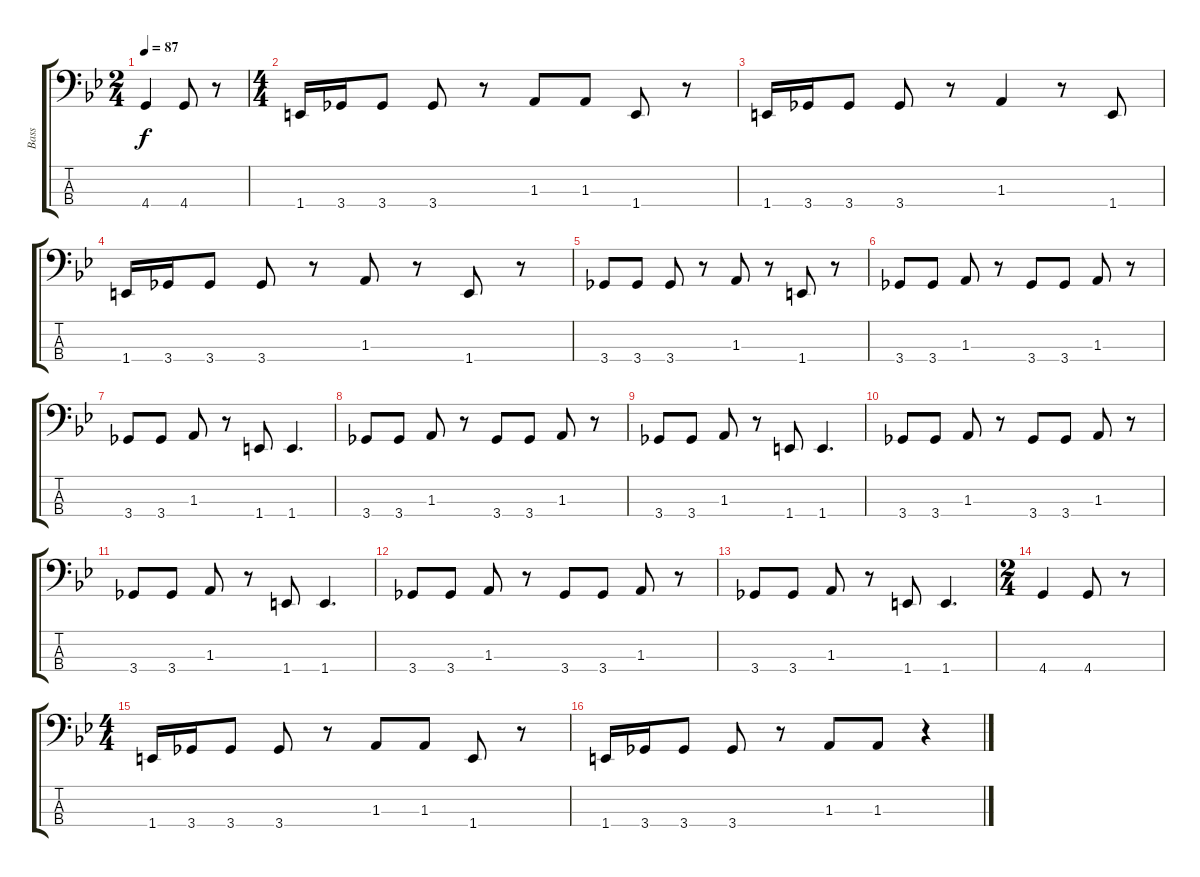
\track ("Bass" "Bass") {instrument electricbassfinger}
\staff {score tabs}
\tuning (Gb2 Db2 Ab1 Eb1) {hide}
\ts (2 4)
\tempo 87
\clef f4
\ks bb
4.4.4{dy f} 4.4.8 r.8 |
\ts (4 4)
1.4.16 3.4.16 3.4.8 3.4.8 r.8 1.3.8 1.3.8 1.4.8 r.8 |
1.4.16 3.4.16 3.4.8 3.4.8 r.8 1.3.4 r.8 1.4.8 |
1.4.16 3.4.16 3.4.8 3.4.8 r.8 1.3.8 r.8 1.4.8 r.8 |
3.4.8 3.4.8 3.4.8 r.8 1.3.8 r.8 1.4.8 r.8 |
3.4.8 3.4.8 1.3.8 r.8 3.4.8 3.4.8 1.3.8 r.8 |
3.4.8 3.4.8 1.3.8 r.8 1.4.8 1.4.4{d} |
3.4.8 3.4.8 1.3.8 r.8 3.4.8 3.4.8 1.3.8 r.8 |
3.4.8 3.4.8 1.3.8 r.8 1.4.8 1.4.4{d} |
3.4.8 3.4.8 1.3.8 r.8 3.4.8 3.4.8 1.3.8 r.8 |
3.4.8 3.4.8 1.3.8 r.8 1.4.8 1.4.4{d} |
3.4.8 3.4.8 1.3.8 r.8 3.4.8 3.4.8 1.3.8 r.8 |
3.4.8 3.4.8 1.3.8 r.8 1.4.8 1.4.4{d} |
\ts (2 4)
4.4.4 4.4.8 r.8 |
\ts (4 4)
1.4.16 3.4.16 3.4.8 3.4.8 r.8 1.3.8 1.3.8 1.4.8 r.8 |
1.4.16 3.4.16 3.4.8 3.4.8 r.8 1.3.8 1.3.8 r.4
